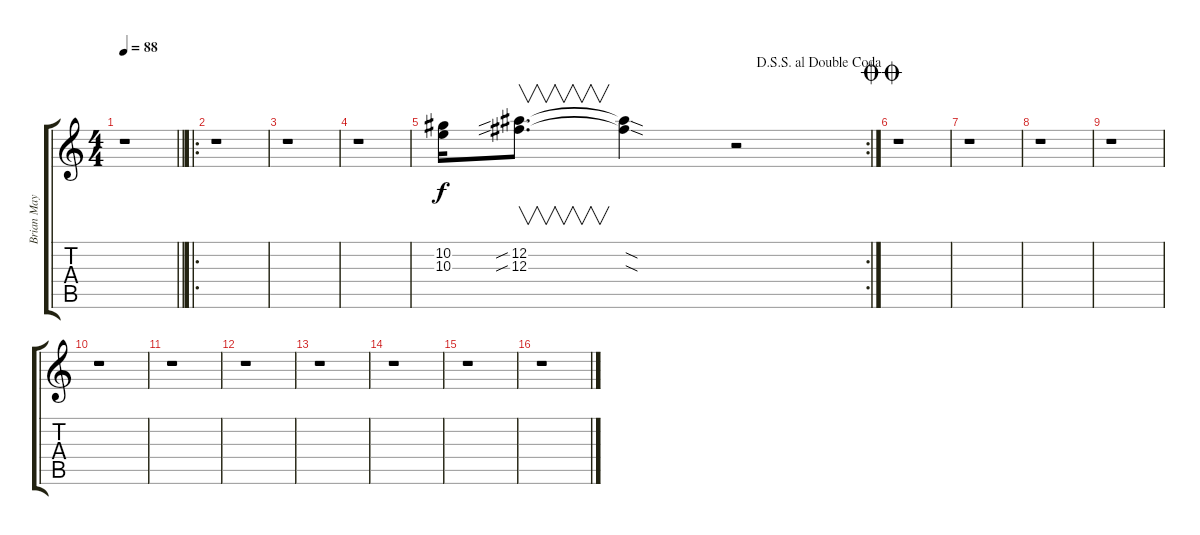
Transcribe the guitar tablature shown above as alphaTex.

\track ("Brian May" "Brian May") {instrument distortionguitar}
\staff {score tabs}
\tuning (Eb4 Bb3 Gb3 Db3 Ab2 Db2) {hide}
\ts (4 4)
\tempo 88
\clef g2
\barLineRight lightlight
\ks c
r.1{dy f} |
\ro
r.1 |
r.1 |
r.1 |
\rc 2
\jump dalsegnosegnoaldoublecoda
(10.2 10.3).16 (12.2{sib} 12.3{sib}).8{v d} (12.2{sod t} 12.3{sod t}).4 r.2 |
\jump doublecoda
r.1 |
r.1 |
r.1 |
r.1 |
r.1 |
r.1 |
r.1 |
r.1 |
r.1 |
r.1 |
r.1
